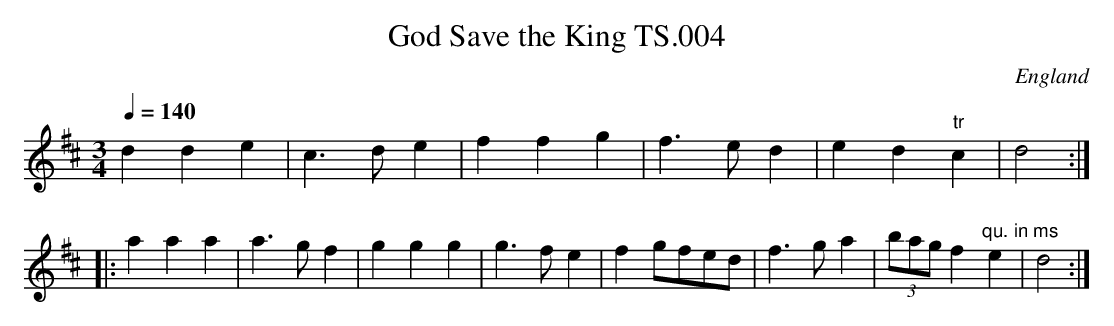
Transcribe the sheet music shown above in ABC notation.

X:1
T:God Save the King TS.004
M:3/4
L:1/4
Q:1/4=140
O:England
K:D major
dde|c>de|ffg|f>ed|ed"tr"c|d2:|!
|:aaa|a>gf|ggg|g>fe|fg/f/e/d/|f>ga|(3b/a/g/ f"qu. in ms"e|d2:|
